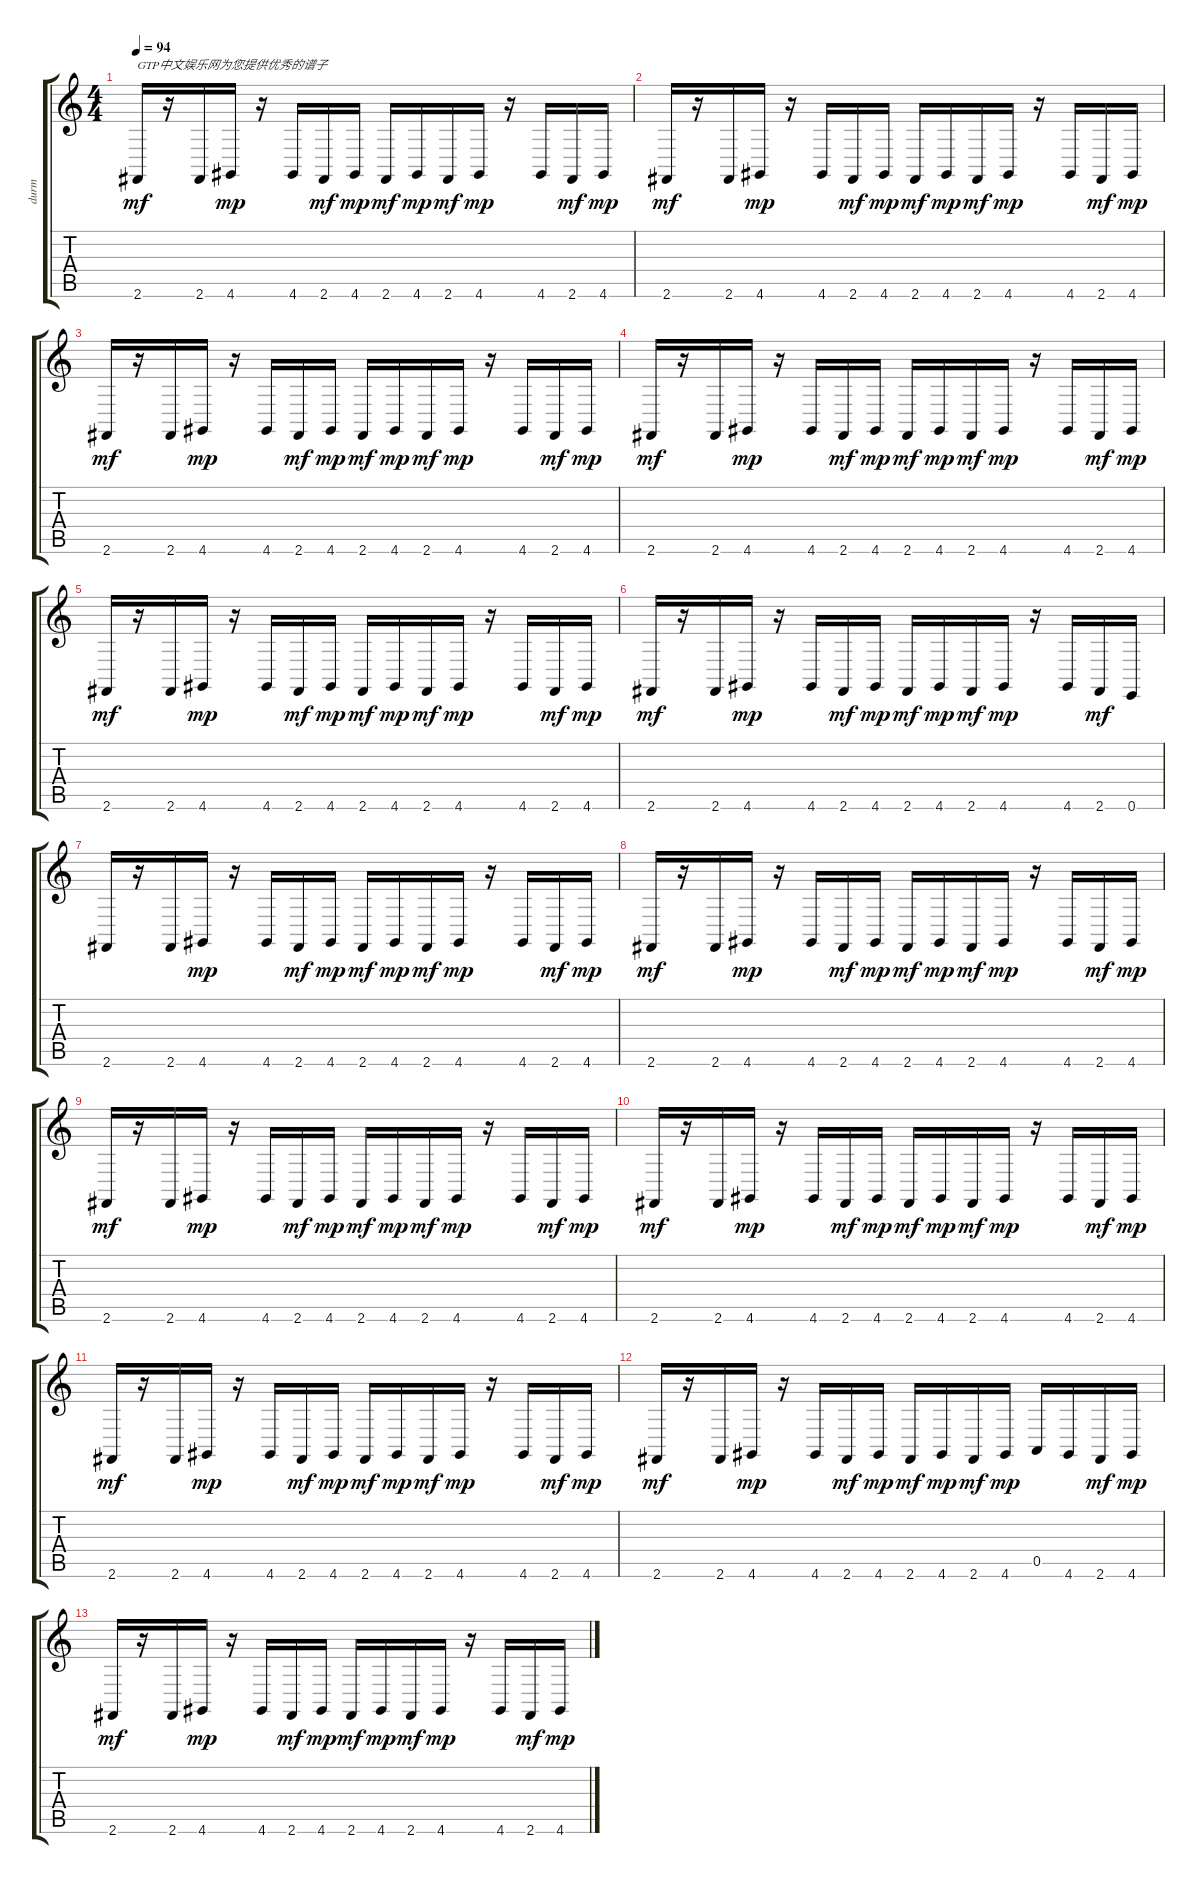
\track ("durm" "durm") {instrument acousticgrandpiano}
\staff {score tabs}
\tuning (E4 B3 G3 D3 A2 E2) {hide}
\ts (4 4)
\tempo 94
\clef g2
\ks c
2.6.16{txt "GTP中文娱乐网为您提供优秀的谱子" dy mf instrument acousticgrandpiano} r.16 2.6.16 4.6.16{dy mp} r.16 4.6.16 2.6.16{dy mf} 4.6.16{dy mp} 2.6.16{dy mf} 4.6.16{dy mp} 2.6.16{dy mf} 4.6.16{dy mp} r.16 4.6.16 2.6.16{dy mf} 4.6.16{dy mp} |
2.6.16{dy mf} r.16 2.6.16 4.6.16{dy mp} r.16 4.6.16 2.6.16{dy mf} 4.6.16{dy mp} 2.6.16{dy mf} 4.6.16{dy mp} 2.6.16{dy mf} 4.6.16{dy mp} r.16 4.6.16 2.6.16{dy mf} 4.6.16{dy mp} |
2.6.16{dy mf} r.16 2.6.16 4.6.16{dy mp} r.16 4.6.16 2.6.16{dy mf} 4.6.16{dy mp} 2.6.16{dy mf} 4.6.16{dy mp} 2.6.16{dy mf} 4.6.16{dy mp} r.16 4.6.16 2.6.16{dy mf} 4.6.16{dy mp} |
2.6.16{dy mf} r.16 2.6.16 4.6.16{dy mp} r.16 4.6.16 2.6.16{dy mf} 4.6.16{dy mp} 2.6.16{dy mf} 4.6.16{dy mp} 2.6.16{dy mf} 4.6.16{dy mp} r.16 4.6.16 2.6.16{dy mf} 4.6.16{dy mp} |
2.6.16{dy mf} r.16 2.6.16 4.6.16{dy mp} r.16 4.6.16 2.6.16{dy mf} 4.6.16{dy mp} 2.6.16{dy mf} 4.6.16{dy mp} 2.6.16{dy mf} 4.6.16{dy mp} r.16 4.6.16 2.6.16{dy mf} 4.6.16{dy mp} |
2.6.16{dy mf} r.16 2.6.16 4.6.16{dy mp} r.16 4.6.16 2.6.16{dy mf} 4.6.16{dy mp} 2.6.16{dy mf} 4.6.16{dy mp} 2.6.16{dy mf} 4.6.16{dy mp} r.16 4.6.16 2.6.16{dy mf} 0.6.16 |
2.6.16 r.16 2.6.16 4.6.16{dy mp} r.16 4.6.16 2.6.16{dy mf} 4.6.16{dy mp} 2.6.16{dy mf} 4.6.16{dy mp} 2.6.16{dy mf} 4.6.16{dy mp} r.16 4.6.16 2.6.16{dy mf} 4.6.16{dy mp} |
2.6.16{dy mf} r.16 2.6.16 4.6.16{dy mp} r.16 4.6.16 2.6.16{dy mf} 4.6.16{dy mp} 2.6.16{dy mf} 4.6.16{dy mp} 2.6.16{dy mf} 4.6.16{dy mp} r.16 4.6.16 2.6.16{dy mf} 4.6.16{dy mp} |
2.6.16{dy mf} r.16 2.6.16 4.6.16{dy mp} r.16 4.6.16 2.6.16{dy mf} 4.6.16{dy mp} 2.6.16{dy mf} 4.6.16{dy mp} 2.6.16{dy mf} 4.6.16{dy mp} r.16 4.6.16 2.6.16{dy mf} 4.6.16{dy mp} |
2.6.16{dy mf} r.16 2.6.16 4.6.16{dy mp} r.16 4.6.16 2.6.16{dy mf} 4.6.16{dy mp} 2.6.16{dy mf} 4.6.16{dy mp} 2.6.16{dy mf} 4.6.16{dy mp} r.16 4.6.16 2.6.16{dy mf} 4.6.16{dy mp} |
2.6.16{dy mf} r.16 2.6.16 4.6.16{dy mp} r.16 4.6.16 2.6.16{dy mf} 4.6.16{dy mp} 2.6.16{dy mf} 4.6.16{dy mp} 2.6.16{dy mf} 4.6.16{dy mp} r.16 4.6.16 2.6.16{dy mf} 4.6.16{dy mp} |
2.6.16{dy mf} r.16 2.6.16 4.6.16{dy mp} r.16 4.6.16 2.6.16{dy mf} 4.6.16{dy mp} 2.6.16{dy mf} 4.6.16{dy mp} 2.6.16{dy mf} 4.6.16{dy mp} 0.5.16 4.6.16 2.6.16{dy mf} 4.6.16{dy mp} |
2.6.16{dy mf} r.16 2.6.16 4.6.16{dy mp} r.16 4.6.16 2.6.16{dy mf} 4.6.16{dy mp} 2.6.16{dy mf} 4.6.16{dy mp} 2.6.16{dy mf} 4.6.16{dy mp} r.16 4.6.16 2.6.16{dy mf} 4.6.16{dy mp}
